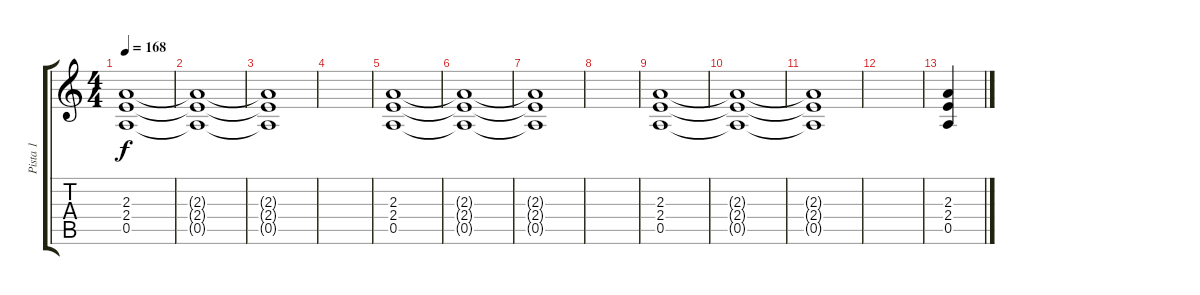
\track ("Pista 1" "Pista 1") {instrument overdrivenguitar}
\staff {score tabs}
\tuning (E4 B3 G3 D3 A2 E2) {hide}
\ts (4 4)
\tempo 168
\clef g2
\ks c
(2.3 2.4 0.5).1{dy f volume 0} |
(2.3{t} 2.4{t} 0.5{t}).1 |
(2.3{t} 2.4{t} 0.5{t}).1 |
|
(2.3 2.4 0.5).1{volume 0} |
(2.3{t} 2.4{t} 0.5{t}).1 |
(2.3{t} 2.4{t} 0.5{t}).1 |
|
(2.3 2.4 0.5).1{volume 0} |
(2.3{t} 2.4{t} 0.5{t}).1 |
(2.3{t} 2.4{t} 0.5{t}).1 |
|
(2.3 2.4 0.5).4
